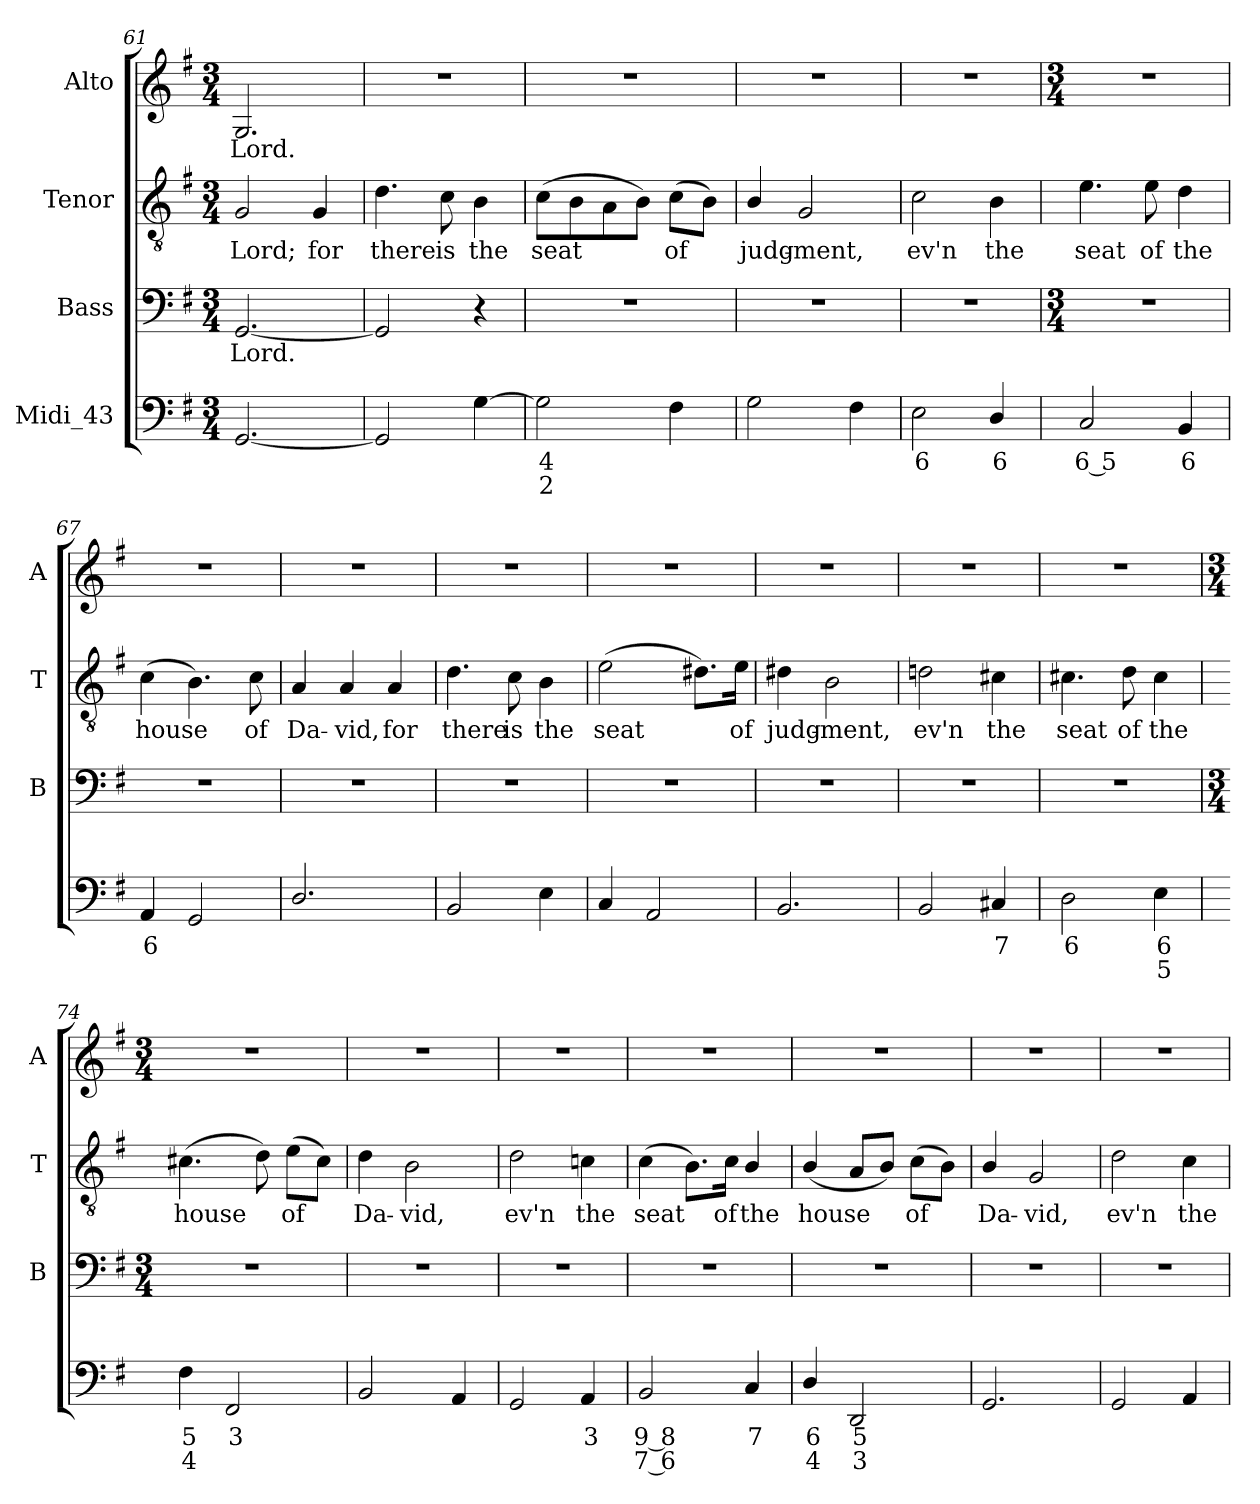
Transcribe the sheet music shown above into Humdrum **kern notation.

**kern	**text	**text	**kern	**text	**kern	**text	**kern	**text
*part4	*part4	*part4	*part3	*part3	*part2	*part2	*part1	*part1
*staff4	*staff4	*staff4	*staff3	*staff3	*staff2	*staff2	*staff1	*staff1
*I"Midi_43	*	*	*I"Bass	*	*I"Tenor	*	*I"Alto	*
*	*	*	*I'B	*	*I'T	*	*I'A	*
*clefF4	*	*	*clefF4	*	*clefGv2	*	*clefG2	*
*k[f#]	*	*	*k[f#]	*	*k[f#]	*	*k[f#]	*
*G:	*	*	*G:	*	*G:	*	*G:	*
*M3/4	*	*	*M3/4	*	*M3/4	*	*M3/4	*
=61	=61	=61	=61	=61	=61	=61	=61	=61
!	!	!	!	!LO:LY:b	!	!LO:LY:b	!	!LO:LY:b
[2.GG/	.	.	[2.GG/	Lord.	2G/	Lord;	2.G/	Lord.
!	!	!	!	!	!	!LO:LY:b	!	!
.	.	.	.	.	4G/	for	.	.
=62	=62	=62	=62	=62	=62	=62	=62	=62
!	!	!	!	!	!	!LO:LY:b	!	!
2GG/]	.	.	2GG/]	.	4.d\	there	2.r	.
!	!	!	!	!	!	!LO:LY:b	!	!
.	.	.	.	.	8c\	is	.	.
!	!	!	!	!	!	!LO:LY:b	!	!
[4G\	.	.	4r	.	4B\	the	.	.
=63	=63	=63	=63	=63	=63	=63	=63	=63
!	!LO:LY:b	!LO:LY:b	!	!	!	!LO:LY:b	!	!
2G\]	4	2	2.r	.	(>8c\L	seat	2.r	.
.	.	.	.	.	8B\	.	.	.
.	.	.	.	.	8A\	.	.	.
.	.	.	.	.	8B\J)	.	.	.
!	!	!	!	!	!	!LO:LY:b	!	!
4F#\	.	.	.	.	(>8c\L	of	.	.
.	.	.	.	.	8B\J)	.	.	.
=64	=64	=64	=64	=64	=64	=64	=64	=64
!	!	!	!	!	!	!LO:LY:b	!	!
2G\	.	.	2.r	.	4B/	judg-	2.r	.
!	!	!	!	!	!	!LO:LY:b	!	!
.	.	.	.	.	2G/	-ment,	.	.
4F#\	.	.	.	.	.	.	.	.
=65	=65	=65	=65	=65	=65	=65	=65	=65
!	!LO:LY:b	!	!	!	!	!LO:LY:b	!	!
2E\	6	.	2.r	.	2c\	ev'n	2.r	.
!	!LO:LY:b	!	!	!	!	!LO:LY:b	!	!
4D/	6	.	.	.	4B\	the	.	.
!!LO:LB:g=z
=66	=66	=66	=66	=66	=66	=66	=66	=66
*	*	*	*M3/4	*	*	*	*M3/4	*
!	!LO:LY:b	!	!	!	!	!LO:LY:b	!	!
2C/	6 5	.	2.r	.	4.e\	seat	2.r	.
!	!	!	!	!	!	!LO:LY:b	!	!
.	.	.	.	.	8e\	of	.	.
!	!LO:LY:b	!	!	!	!	!LO:LY:b	!	!
4BB/	6	.	.	.	4d\	the	.	.
=67	=67	=67	=67	=67	=67	=67	=67	=67
!	!LO:LY:b	!	!	!	!	!LO:LY:b	!	!
4AA/	6	.	2.r	.	(>4c\	house	2.r	.
2GG/	.	.	.	.	4.B\)	.	.	.
!	!	!	!	!	!	!LO:LY:b	!	!
.	.	.	.	.	8c\	of	.	.
=68	=68	=68	=68	=68	=68	=68	=68	=68
!	!	!	!	!	!	!LO:LY:b	!	!
2.D/	.	.	2.r	.	4A/	Da-	2.r	.
!	!	!	!	!	!	!LO:LY:b	!	!
.	.	.	.	.	4A/	-vid,	.	.
!	!	!	!	!	!	!LO:LY:b	!	!
.	.	.	.	.	4A/	for	.	.
=69	=69	=69	=69	=69	=69	=69	=69	=69
!	!	!	!	!	!	!LO:LY:b	!	!
2BB/	.	.	2.r	.	4.d\	there	2.r	.
!	!	!	!	!	!	!LO:LY:b	!	!
.	.	.	.	.	8c\	is	.	.
!	!	!	!	!	!	!LO:LY:b	!	!
4E\	.	.	.	.	4B\	the	.	.
=70	=70	=70	=70	=70	=70	=70	=70	=70
!	!	!	!	!	!	!LO:LY:b	!	!
4C/	.	.	2.r	.	(>2e\	seat	2.r	.
2AA/	.	.	.	.	.	.	.	.
.	.	.	.	.	8.d#X\L)	.	.	.
!	!	!	!	!	!	!LO:LY:b	!	!
.	.	.	.	.	16e\Jk	of	.	.
=71	=71	=71	=71	=71	=71	=71	=71	=71
!	!	!	!	!	!	!LO:LY:b	!	!
2.BB/	.	.	2.r	.	4d#X\	judg-	2.r	.
!	!	!	!	!	!	!LO:LY:b	!	!
.	.	.	.	.	2B\	-ment,	.	.
=72	=72	=72	=72	=72	=72	=72	=72	=72
!	!	!	!	!	!	!LO:LY:b	!	!
2BB/	.	.	2.r	.	2dn\	ev'n	2.r	.
!	!LO:LY:b	!	!	!	!	!LO:LY:b	!	!
4C#X/	7	.	.	.	4c#X\	the	.	.
=73	=73	=73	=73	=73	=73	=73	=73	=73
!	!LO:LY:b	!	!	!	!	!LO:LY:b	!	!
2D\	6	.	2.r	.	4.c#X\	seat	2.r	.
!	!	!	!	!	!	!LO:LY:b	!	!
.	.	.	.	.	8d\	of	.	.
!	!LO:LY:b	!LO:LY:b	!	!	!	!LO:LY:b	!	!
4E\	6	5	.	.	4c#\	the	.	.
!!LO:PB:g=z
=74	=74	=74	=74	=74	=74	=74	=74	=74
*	*	*	*M3/4	*	*	*	*M3/4	*
!	!LO:LY:b	!LO:LY:b	!	!	!	!LO:LY:b	!	!
4F#\	5	4	2.r	.	(>4.c#X\	house	2.r	.
!	!LO:LY:b	!	!	!	!	!	!	!
2FF#/	3	.	.	.	.	.	.	.
.	.	.	.	.	8d\)	.	.	.
!	!	!	!	!	!	!LO:LY:b	!	!
.	.	.	.	.	(>8e\L	of	.	.
.	.	.	.	.	8c#\J)	.	.	.
=75	=75	=75	=75	=75	=75	=75	=75	=75
!	!	!	!	!	!	!LO:LY:b	!	!
2BB/	.	.	2.r	.	4d\	Da-	2.r	.
!	!	!	!	!	!	!LO:LY:b	!	!
.	.	.	.	.	2B\	-vid,	.	.
4AA/	.	.	.	.	.	.	.	.
=76	=76	=76	=76	=76	=76	=76	=76	=76
!	!	!	!	!	!	!LO:LY:b	!	!
2GG/	.	.	2.r	.	2d\	ev'n	2.r	.
!	!LO:LY:b	!	!	!	!	!LO:LY:b	!	!
4AA/	3	.	.	.	4cn\	the	.	.
=77	=77	=77	=77	=77	=77	=77	=77	=77
!	!LO:LY:b	!LO:LY:b	!	!	!	!LO:LY:b	!	!
2BB/	9 8	7 6	2.r	.	(>4c\	seat	2.r	.
.	.	.	.	.	8.B\L)	.	.	.
!	!	!	!	!	!	!LO:LY:b	!	!
.	.	.	.	.	16c\Jk	of	.	.
!	!LO:LY:b	!	!	!	!	!LO:LY:b	!	!
4C/	7	.	.	.	4B/	the	.	.
=78	=78	=78	=78	=78	=78	=78	=78	=78
!	!LO:LY:b	!LO:LY:b	!	!	!	!LO:LY:b	!	!
4D/	6	4	2.r	.	(<4B/	house	2.r	.
!	!LO:LY:b	!LO:LY:b	!	!	!	!	!	!
2DD/	5	3	.	.	8A/L	.	.	.
.	.	.	.	.	8B/J)	.	.	.
!	!	!	!	!	!	!LO:LY:b	!	!
.	.	.	.	.	(>8c\L	of	.	.
.	.	.	.	.	8B\J)	.	.	.
=79	=79	=79	=79	=79	=79	=79	=79	=79
!	!	!	!	!	!	!LO:LY:b	!	!
2.GG/	.	.	2.r	.	4B/	Da-	2.r	.
!	!	!	!	!	!	!LO:LY:b	!	!
.	.	.	.	.	2G/	-vid,	.	.
=80	=80	=80	=80	=80	=80	=80	=80	=80
!	!	!	!	!	!	!LO:LY:b	!	!
2GG/	.	.	2.r	.	2d\	ev'n	2.r	.
!	!	!	!	!	!	!LO:LY:b	!	!
4AA/	.	.	.	.	4c\	the	.	.
=	=	=	=	=	=	=	=	=
*-	*-	*-	*-	*-	*-	*-	*-	*-
